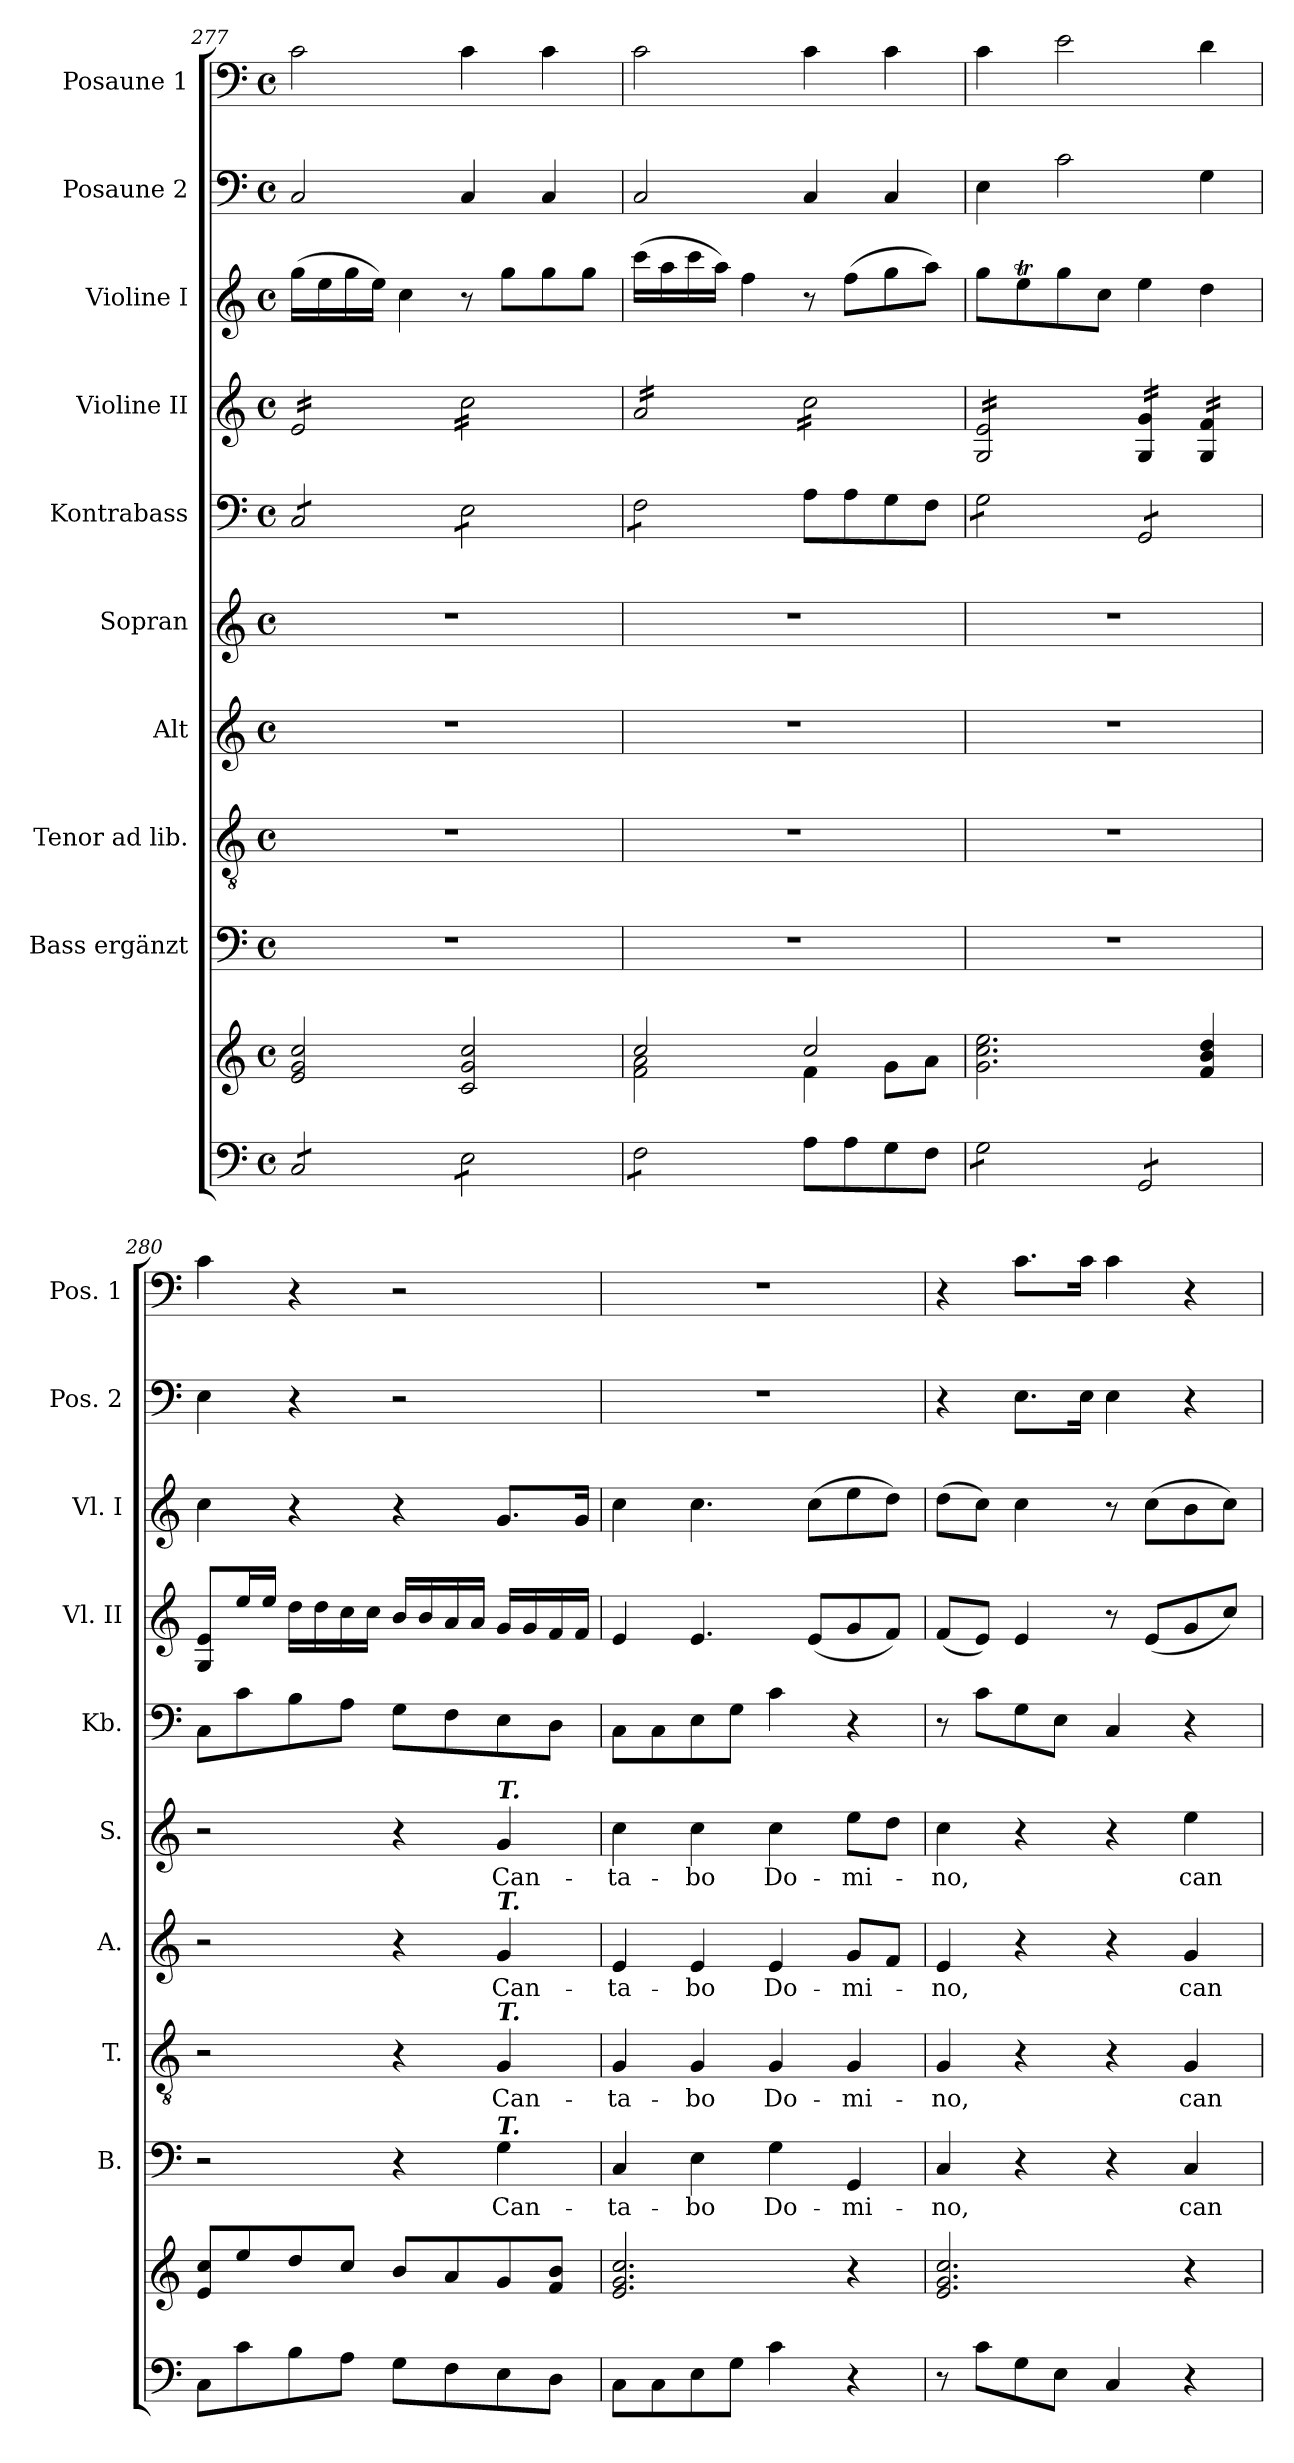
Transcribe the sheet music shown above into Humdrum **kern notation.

**kern	**kern	**kern	**text	**kern	**text	**kern	**text	**kern	**text	**kern	**kern	**kern	**kern	**kern
*part10	*part10	*part9	*part9	*part8	*part8	*part7	*part7	*part6	*part6	*part5	*part4	*part3	*part2	*part1
*staff11	*staff10	*staff9	*staff9	*staff8	*staff8	*staff7	*staff7	*staff6	*staff6	*staff5	*staff4	*staff3	*staff2	*staff1
*	*	*I"Bass ergänzt	*	*I"Tenor ad lib.	*	*I"Alt	*	*I"Sopran	*	*I"Kontrabass	*I"Violine II	*I"Violine I	*I"Posaune 2	*I"Posaune 1
*	*	*I'B.	*	*I'T.	*	*I'A.	*	*I'S.	*	*I'Kb.	*I'Vl. II	*I'Vl. I	*I'Pos. 2	*I'Pos. 1
!!LO:PB:g=z
*clefF4	*clefG2	*clefF4	*	*clefGv2	*	*clefG2	*	*clefG2	*	*clefF4	*clefG2	*clefG2	*clefF4	*clefF4
*	*	*	*	*	*	*	*	*	*	*ITrd7c12	*	*	*	*
*k[]	*k[]	*k[]	*	*k[]	*	*k[]	*	*k[]	*	*k[]	*k[]	*k[]	*k[]	*k[]
*C:	*C:	*C:	*	*C:	*	*C:	*	*C:	*	*C:	*C:	*C:	*C:	*C:
*M4/4	*M4/4	*M4/4	*	*M4/4	*	*M4/4	*	*M4/4	*	*M4/4	*M4/4	*M4/4	*M4/4	*M4/4
*met(c)	*met(c)	*met(c)	*	*met(c)	*	*met(c)	*	*met(c)	*	*met(c)	*met(c)	*met(c)	*met(c)	*met(c)
=277	=277	=277	=277	=277	=277	=277	=277	=277	=277	=277	=277	=277	=277	=277
*tremolo	*	*	*	*	*	*	*	*	*	*	*	*	*	*
*	*	*	*	*	*	*	*	*	*	*tremolo	*	*	*	*
*	*	*	*	*	*	*	*	*	*	*	*tremolo	*	*	*
8C/L	2e/ 2g/ 2cc/	1r	.	1r	.	1r	.	1r	.	8CC/L	16e/LL	(>16gg\LL	2C/	2c\
.	.	.	.	.	.	.	.	.	.	.	16e/	16ee\	.	.
8C/	.	.	.	.	.	.	.	.	.	8CC/	16e/	16gg\	.	.
.	.	.	.	.	.	.	.	.	.	.	16e/	16ee\JJ)	.	.
8C/	.	.	.	.	.	.	.	.	.	8CC/	16e/	4cc\	.	.
.	.	.	.	.	.	.	.	.	.	.	16e/	.	.	.
8C/J	.	.	.	.	.	.	.	.	.	8CC/J	16e/	.	.	.
.	.	.	.	.	.	.	.	.	.	.	16e/JJ	.	.	.
8E\L	2c/ 2g/ 2cc/	.	.	.	.	.	.	.	.	8EE\L	16cc\LL	8r	4C/	4c\
.	.	.	.	.	.	.	.	.	.	.	16cc\	.	.	.
8E\	.	.	.	.	.	.	.	.	.	8EE\	16cc\	8gg\L	.	.
.	.	.	.	.	.	.	.	.	.	.	16cc\	.	.	.
8E\	.	.	.	.	.	.	.	.	.	8EE\	16cc\	8gg\	4C/	4c\
.	.	.	.	.	.	.	.	.	.	.	16cc\	.	.	.
8E\J	.	.	.	.	.	.	.	.	.	8EE\J	16cc\	8gg\J	.	.
.	.	.	.	.	.	.	.	.	.	.	16cc\JJ	.	.	.
=278	=278	=278	=278	=278	=278	=278	=278	=278	=278	=278	=278	=278	=278	=278
*	*^	*	*	*	*	*	*	*	*	*	*	*	*	*
8F\L	2cc/	2f\ 2a\	1r	.	1r	.	1r	.	1r	.	8FF\L	16a/LL	(>16ccc\LL	2C/	2c\
.	.	.	.	.	.	.	.	.	.	.	.	16a/	16aa\	.	.
8F\	.	.	.	.	.	.	.	.	.	.	8FF\	16a/	16ccc\	.	.
.	.	.	.	.	.	.	.	.	.	.	.	16a/	16aa\JJ)	.	.
8F\	.	.	.	.	.	.	.	.	.	.	8FF\	16a/	4ff\	.	.
.	.	.	.	.	.	.	.	.	.	.	.	16a/	.	.	.
8F\J	.	.	.	.	.	.	.	.	.	.	8FF\J	16a/	.	.	.
*	*	*	*	*	*	*	*	*	*	*	*Xtremolo	*	*	*	*
*Xtremolo	*	*	*	*	*	*	*	*	*	*	*	*	*	*	*
.	.	.	.	.	.	.	.	.	.	.	.	16a/JJ	.	.	.
8A\L	2cc/	4f\	.	.	.	.	.	.	.	.	8AA\L	16cc\LL	8r	4C/	4c\
.	.	.	.	.	.	.	.	.	.	.	.	16cc\	.	.	.
8A\	.	.	.	.	.	.	.	.	.	.	8AA\	16cc\	(>8ff\L	.	.
.	.	.	.	.	.	.	.	.	.	.	.	16cc\	.	.	.
8G\	.	8g\L	.	.	.	.	.	.	.	.	8GG\	16cc\	8gg\	4C/	4c\
.	.	.	.	.	.	.	.	.	.	.	.	16cc\	.	.	.
8F\J	.	8a\J	.	.	.	.	.	.	.	.	8FF\J	16cc\	8aa\J)	.	.
.	.	.	.	.	.	.	.	.	.	.	.	16cc\JJ	.	.	.
*	*v	*v	*	*	*	*	*	*	*	*	*	*	*	*	*
=279	=279	=279	=279	=279	=279	=279	=279	=279	=279	=279	=279	=279	=279	=279
*tremolo	*	*	*	*	*	*	*	*	*	*	*	*	*	*
*	*	*	*	*	*	*	*	*	*	*tremolo	*	*	*	*
8G\L	2.g\ 2.cc\ 2.ee\	1r	.	1r	.	1r	.	1r	.	8GG\L	16G/ 16e/LL	8gg\L	4E\	4c\
.	.	.	.	.	.	.	.	.	.	.	16G/ 16e/	.	.	.
8G\	.	.	.	.	.	.	.	.	.	8GG\	16G/ 16e/	8eet\	.	.
.	.	.	.	.	.	.	.	.	.	.	16G/ 16e/	.	.	.
8G\	.	.	.	.	.	.	.	.	.	8GG\	16G/ 16e/	8gg\	2c\	2e\
.	.	.	.	.	.	.	.	.	.	.	16G/ 16e/	.	.	.
8G\J	.	.	.	.	.	.	.	.	.	8GG\J	16G/ 16e/	8cc\J	.	.
.	.	.	.	.	.	.	.	.	.	.	16G/ 16e/JJ	.	.	.
8GG/L	.	.	.	.	.	.	.	.	.	8GGG/L	16G/ 16g/LL	4ee\	.	.
.	.	.	.	.	.	.	.	.	.	.	16G/ 16g/	.	.	.
8GG/	.	.	.	.	.	.	.	.	.	8GGG/	16G/ 16g/	.	.	.
.	.	.	.	.	.	.	.	.	.	.	16G/ 16g/JJ	.	.	.
8GG/	4f/ 4b/ 4dd/	.	.	.	.	.	.	.	.	8GGG/	16G/ 16f/LL	4dd\	4G\	4d\
.	.	.	.	.	.	.	.	.	.	.	16G/ 16f/	.	.	.
8GG/J	.	.	.	.	.	.	.	.	.	8GGG/J	16G/ 16f/	.	.	.
*	*	*	*	*	*	*	*	*	*	*Xtremolo	*	*	*	*
*Xtremolo	*	*	*	*	*	*	*	*	*	*	*	*	*	*
.	.	.	.	.	.	.	.	.	.	.	16G/ 16f/JJ	.	.	.
*	*	*	*	*	*	*	*	*	*	*	*Xtremolo	*	*	*
=280	=280	=280	=280	=280	=280	=280	=280	=280	=280	=280	=280	=280	=280	=280
8C\L	8e/ 8cc/L	2r	.	2r	.	2r	.	2r	.	8CC\L	8G/ 8e/L	4cc\	4E\	4c\
8c\	8ee/	.	.	.	.	.	.	.	.	8C\	16ee/L	.	.	.
.	.	.	.	.	.	.	.	.	.	.	16ee/JJ	.	.	.
8B\	8dd/	.	.	.	.	.	.	.	.	8BB\	16dd\LL	4r	4r	4r
.	.	.	.	.	.	.	.	.	.	.	16dd\	.	.	.
8A\J	8cc/J	.	.	.	.	.	.	.	.	8AA\J	16cc\	.	.	.
.	.	.	.	.	.	.	.	.	.	.	16cc\JJ	.	.	.
8G\L	8b/L	4r	.	4r	.	4r	.	4r	.	8GG\L	16b/LL	4r	2r	2r
.	.	.	.	.	.	.	.	.	.	.	16b/	.	.	.
8F\	8a/	.	.	.	.	.	.	.	.	8FF\	16a/	.	.	.
.	.	.	.	.	.	.	.	.	.	.	16a/JJ	.	.	.
!	!	!	!	!	!	!	!	!LO:TX:a:Bi:t=T.	!	!	!	!	!	!
!	!	!	!	!	!	!LO:TX:a:Bi:t=T.	!	!	!	!	!	!	!	!
!	!	!	!	!LO:TX:a:Bi:t=T.	!	!	!	!	!	!	!	!	!	!
!	!	!LO:TX:a:Bi:t=T.	!	!	!	!	!	!	!	!	!	!	!	!
!	!	!	!LO:LY:b	!	!LO:LY:b	!	!LO:LY:b	!	!LO:LY:b	!	!	!	!	!
8E\	8g/	4G\	Can-	4G/	Can-	4g/	Can-	4g/	Can-	8EE\	16g/LL	8.g/L	.	.
.	.	.	.	.	.	.	.	.	.	.	16g/	.	.	.
8D\J	8f/ 8b/J	.	.	.	.	.	.	.	.	8DD\J	16f/	.	.	.
.	.	.	.	.	.	.	.	.	.	.	16f/JJ	16g/Jk	.	.
=281	=281	=281	=281	=281	=281	=281	=281	=281	=281	=281	=281	=281	=281	=281
!	!	!	!LO:LY:b	!	!LO:LY:b	!	!LO:LY:b	!	!LO:LY:b	!	!	!	!	!
8C\L	2.e/ 2.g/ 2.cc/	4C/	-ta-	4G/	-ta-	4e/	-ta-	4cc\	-ta-	8CC\L	4e/	4cc\	1r	1r
8C\	.	.	.	.	.	.	.	.	.	8CC\	.	.	.	.
!	!	!	!LO:LY:b	!	!LO:LY:b	!	!LO:LY:b	!	!LO:LY:b	!	!	!	!	!
8E\	.	4E\	-bo	4G/	-bo	4e/	-bo	4cc\	-bo	8EE\	4.e/	4.cc\	.	.
8G\J	.	.	.	.	.	.	.	.	.	8GG\J	.	.	.	.
!	!	!	!LO:LY:b	!	!LO:LY:b	!	!LO:LY:b	!	!LO:LY:b	!	!	!	!	!
4c\	.	4G\	Do-	4G/	Do-	4e/	Do-	4cc\	Do-	4C\	.	.	.	.
.	.	.	.	.	.	.	.	.	.	.	(<8e/L	(>8cc\L	.	.
!	!	!	!LO:LY:b	!	!LO:LY:b	!	!LO:LY:b	!	!LO:LY:b	!	!	!	!	!
4r	4r	4GG/	-mi-	4G/	-mi-	8g/L	-mi-	8ee\L	-mi-	4r	8g/	8ee\	.	.
.	.	.	.	.	.	8f/J	.	8dd\J	.	.	8f/J)	8dd\J)	.	.
!!LO:PB:g=z
=282	=282	=282	=282	=282	=282	=282	=282	=282	=282	=282	=282	=282	=282	=282
!	!	!	!LO:LY:b	!	!LO:LY:b	!	!LO:LY:b	!	!LO:LY:b	!	!	!	!	!
8r	2.e/ 2.g/ 2.cc/	4C/	-no,	4G/	-no,	4e/	-no,	4cc\	-no,	8r	(<8f/L	(>8dd\L	4r	4r
8c\L	.	.	.	.	.	.	.	.	.	8C\L	8e/J)	8cc\J)	.	.
8G\	.	4r	.	4r	.	4r	.	4r	.	8GG\	4e/	4cc\	8.E\L	8.c\L
8E\J	.	.	.	.	.	.	.	.	.	8EE\J	.	.	.	.
.	.	.	.	.	.	.	.	.	.	.	.	.	16E\Jk	16c\Jk
4C/	.	4r	.	4r	.	4r	.	4r	.	4CC/	8r	8r	4E\	4c\
.	.	.	.	.	.	.	.	.	.	.	(<8e/L	(>8cc\L	.	.
!	!	!	!LO:LY:b	!	!LO:LY:b	!	!LO:LY:b	!	!LO:LY:b	!	!	!	!	!
4r	4r	4C/	can-	4G/	can-	4g/	can-	4ee\	can-	4r	8g/	8b\	4r	4r
.	.	.	.	.	.	.	.	.	.	.	8cc/J)	8cc\J)	.	.
=	=	=	=	=	=	=	=	=	=	=	=	=	=	=
*-	*-	*-	*-	*-	*-	*-	*-	*-	*-	*-	*-	*-	*-	*-
